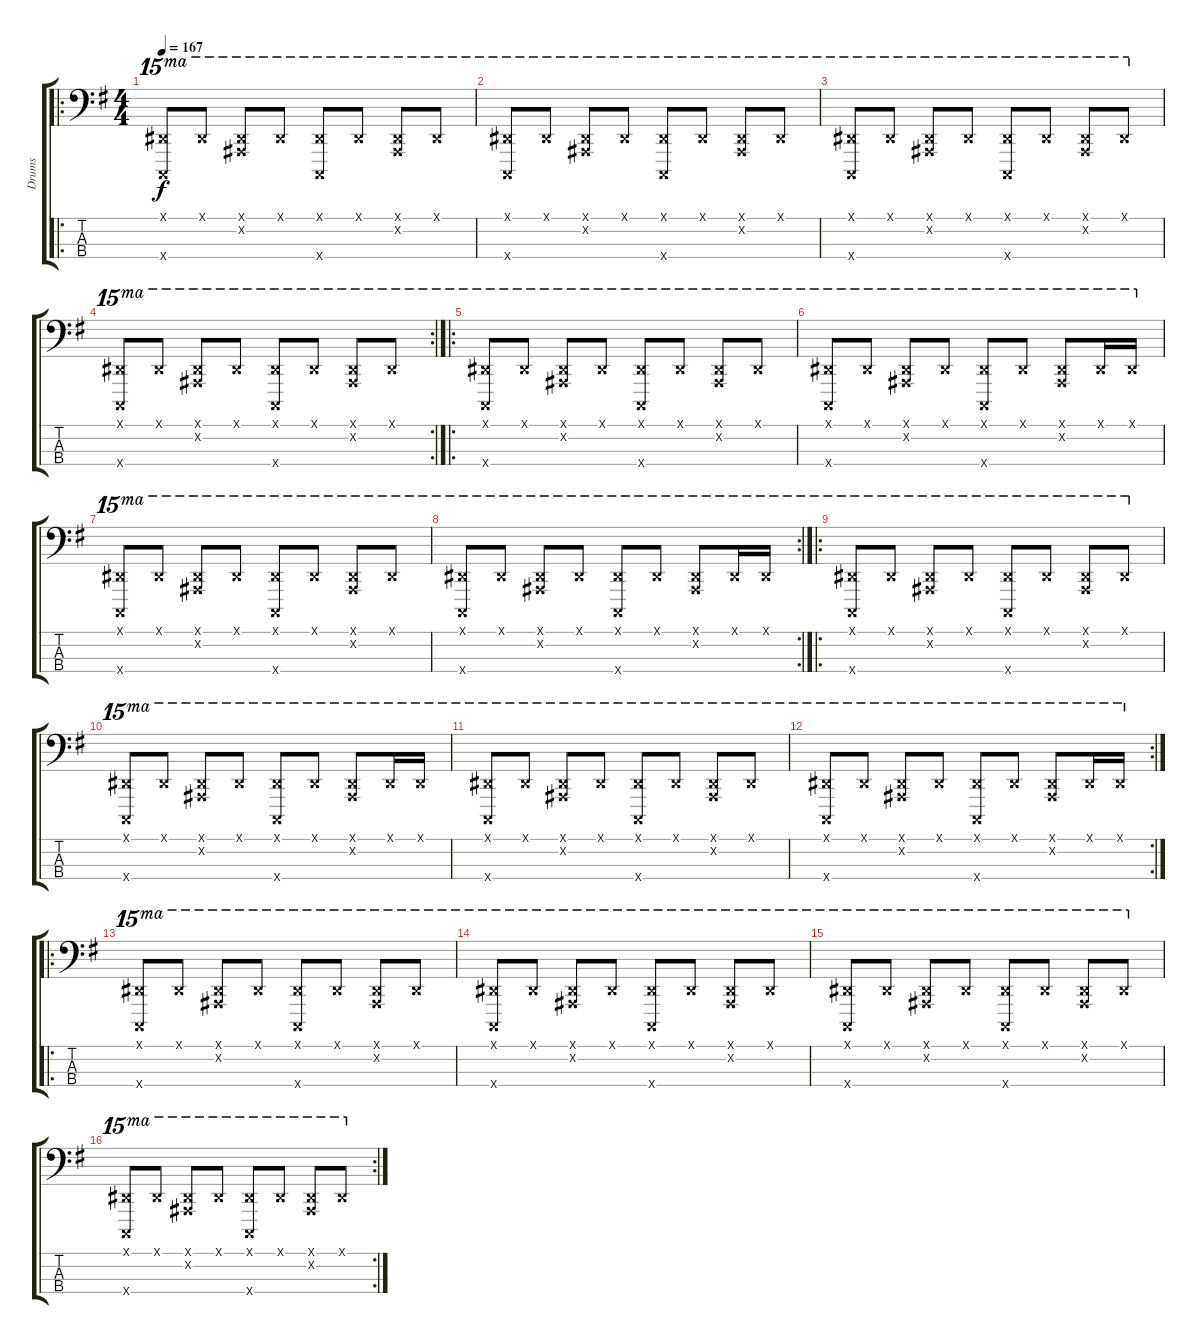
\track ("Drums" "Drums") {instrument synthdrum}
\staff {score tabs}
\tuning (G2 D2 A1 E1) {hide}
\ro
\ts (4 4)
\tempo 167
\clef f4
\ks g
(20.1{x} 20.4{x}).8{ot 15ma dy f} 20.1{x}.8{ot 15ma} (20.1{x} 20.2{x}).8{ot 15ma} 20.1{x}.8{ot 15ma} (20.1{x} 20.4{x}).8{ot 15ma} 20.1{x}.8{ot 15ma} (20.1{x} 20.2{x}).8{ot 15ma} 20.1{x}.8{ot 15ma} |
(20.1{x} 20.4{x}).8{ot 15ma} 20.1{x}.8{ot 15ma} (20.1{x} 20.2{x}).8{ot 15ma} 20.1{x}.8{ot 15ma} (20.1{x} 20.4{x}).8{ot 15ma} 20.1{x}.8{ot 15ma} (20.1{x} 20.2{x}).8{ot 15ma} 20.1{x}.8{ot 15ma} |
(20.1{x} 20.4{x}).8{ot 15ma} 20.1{x}.8{ot 15ma} (20.1{x} 20.2{x}).8{ot 15ma} 20.1{x}.8{ot 15ma} (20.1{x} 20.4{x}).8{ot 15ma} 20.1{x}.8{ot 15ma} (20.1{x} 20.2{x}).8{ot 15ma} 20.1{x}.8{ot 15ma} |
\rc 2
(20.1{x} 20.4{x}).8{ot 15ma} 20.1{x}.8{ot 15ma} (20.1{x} 20.2{x}).8{ot 15ma} 20.1{x}.8{ot 15ma} (20.1{x} 20.4{x}).8{ot 15ma} 20.1{x}.8{ot 15ma} (20.1{x} 20.2{x}).8{ot 15ma} 20.1{x}.8{ot 15ma} |
\ro
(20.1{x} 20.4{x}).8{ot 15ma} 20.1{x}.8{ot 15ma} (20.1{x} 20.2{x}).8{ot 15ma} 20.1{x}.8{ot 15ma} (20.1{x} 20.4{x}).8{ot 15ma} 20.1{x}.8{ot 15ma} (20.1{x} 20.2{x}).8{ot 15ma} 20.1{x}.8{ot 15ma} |
(20.1{x} 20.4{x}).8{ot 15ma} 20.1{x}.8{ot 15ma} (20.1{x} 20.2{x}).8{ot 15ma} 20.1{x}.8{ot 15ma} (20.1{x} 20.4{x}).8{ot 15ma} 20.1{x}.8{ot 15ma} (20.1{x} 20.2{x}).8{ot 15ma} 20.1{x}.16{ot 15ma} 20.1{x}.16{ot 15ma} |
(20.1{x} 20.4{x}).8{ot 15ma} 20.1{x}.8{ot 15ma} (20.1{x} 20.2{x}).8{ot 15ma} 20.1{x}.8{ot 15ma} (20.1{x} 20.4{x}).8{ot 15ma} 20.1{x}.8{ot 15ma} (20.1{x} 20.2{x}).8{ot 15ma} 20.1{x}.8{ot 15ma} |
\rc 2
(20.1{x} 20.4{x}).8{ot 15ma} 20.1{x}.8{ot 15ma} (20.1{x} 20.2{x}).8{ot 15ma} 20.1{x}.8{ot 15ma} (20.1{x} 20.4{x}).8{ot 15ma} 20.1{x}.8{ot 15ma} (20.1{x} 20.2{x}).8{ot 15ma} 20.1{x}.16{ot 15ma} 20.1{x}.16{ot 15ma} |
\ro
(20.1{x} 20.4{x}).8{ot 15ma} 20.1{x}.8{ot 15ma} (20.1{x} 20.2{x}).8{ot 15ma} 20.1{x}.8{ot 15ma} (20.1{x} 20.4{x}).8{ot 15ma} 20.1{x}.8{ot 15ma} (20.1{x} 20.2{x}).8{ot 15ma} 20.1{x}.8{ot 15ma} |
(20.1{x} 20.4{x}).8{ot 15ma} 20.1{x}.8{ot 15ma} (20.1{x} 20.2{x}).8{ot 15ma} 20.1{x}.8{ot 15ma} (20.1{x} 20.4{x}).8{ot 15ma} 20.1{x}.8{ot 15ma} (20.1{x} 20.2{x}).8{ot 15ma} 20.1{x}.16{ot 15ma} 20.1{x}.16{ot 15ma} |
(20.1{x} 20.4{x}).8{ot 15ma} 20.1{x}.8{ot 15ma} (20.1{x} 20.2{x}).8{ot 15ma} 20.1{x}.8{ot 15ma} (20.1{x} 20.4{x}).8{ot 15ma} 20.1{x}.8{ot 15ma} (20.1{x} 20.2{x}).8{ot 15ma} 20.1{x}.8{ot 15ma} |
\rc 2
(20.1{x} 20.4{x}).8{ot 15ma} 20.1{x}.8{ot 15ma} (20.1{x} 20.2{x}).8{ot 15ma} 20.1{x}.8{ot 15ma} (20.1{x} 20.4{x}).8{ot 15ma} 20.1{x}.8{ot 15ma} (20.1{x} 20.2{x}).8{ot 15ma} 20.1{x}.16{ot 15ma} 20.1{x}.16{ot 15ma} |
\ro
(20.1{x} 20.4{x}).8{ot 15ma} 20.1{x}.8{ot 15ma} (20.1{x} 20.2{x}).8{ot 15ma} 20.1{x}.8{ot 15ma} (20.1{x} 20.4{x}).8{ot 15ma} 20.1{x}.8{ot 15ma} (20.1{x} 20.2{x}).8{ot 15ma} 20.1{x}.8{ot 15ma} |
(20.1{x} 20.4{x}).8{ot 15ma} 20.1{x}.8{ot 15ma} (20.1{x} 20.2{x}).8{ot 15ma} 20.1{x}.8{ot 15ma} (20.1{x} 20.4{x}).8{ot 15ma} 20.1{x}.8{ot 15ma} (20.1{x} 20.2{x}).8{ot 15ma} 20.1{x}.8{ot 15ma} |
(20.1{x} 20.4{x}).8{ot 15ma} 20.1{x}.8{ot 15ma} (20.1{x} 20.2{x}).8{ot 15ma} 20.1{x}.8{ot 15ma} (20.1{x} 20.4{x}).8{ot 15ma} 20.1{x}.8{ot 15ma} (20.1{x} 20.2{x}).8{ot 15ma} 20.1{x}.8{ot 15ma} |
\rc 2
(20.1{x} 20.4{x}).8{ot 15ma} 20.1{x}.8{ot 15ma} (20.1{x} 20.2{x}).8{ot 15ma} 20.1{x}.8{ot 15ma} (20.1{x} 20.4{x}).8{ot 15ma} 20.1{x}.8{ot 15ma} (20.1{x} 20.2{x}).8{ot 15ma} 20.1{x}.8{ot 15ma}
